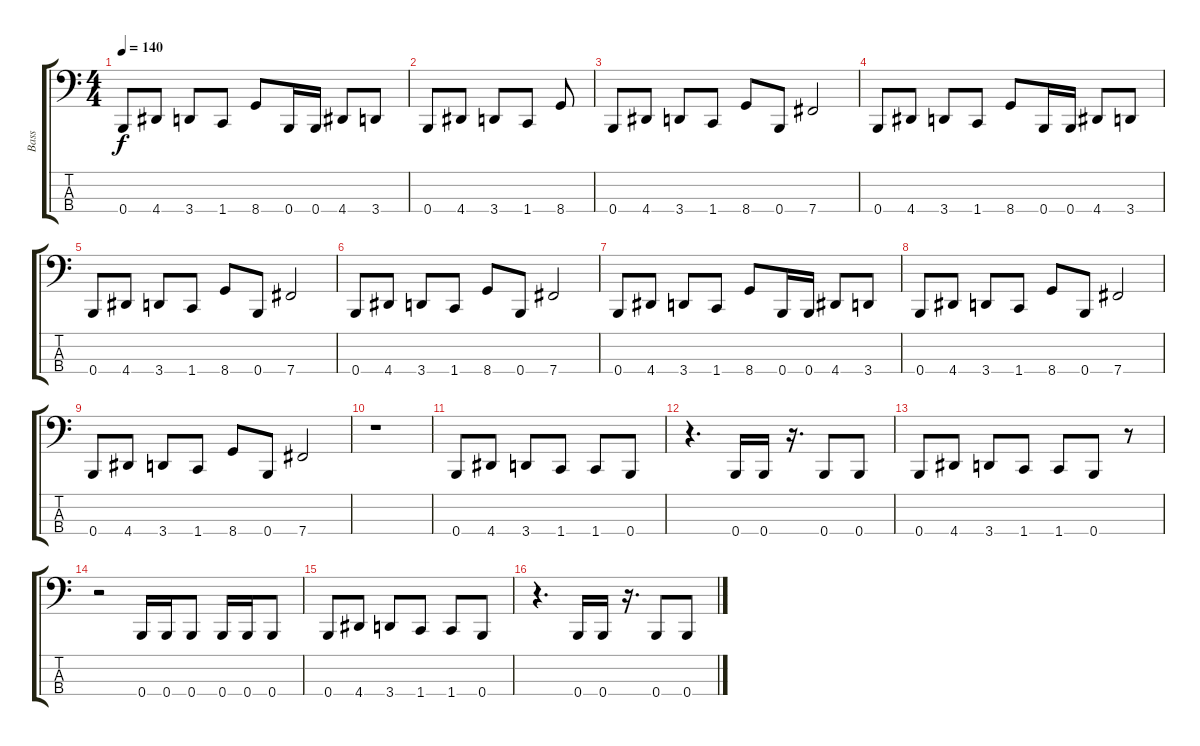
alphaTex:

\track ("Bass" "Bass") {instrument electricbasspick}
\staff {score tabs}
\tuning (E2 B1 Gb1 B0) {hide}
\ts (4 4)
\tempo 140
\clef f4
\ks c
0.4.8{dy f} 4.4.8 3.4.8 1.4.8 8.4.8 0.4.16 0.4.16 4.4.8 3.4.8 |
0.4.8 4.4.8 3.4.8 1.4.8 8.4.8 |
0.4.8 4.4.8 3.4.8 1.4.8 8.4.8 0.4.8 7.4.2 |
0.4.8 4.4.8 3.4.8 1.4.8 8.4.8 0.4.16 0.4.16 4.4.8 3.4.8 |
0.4.8 4.4.8 3.4.8 1.4.8 8.4.8 0.4.8 7.4.2 |
0.4.8 4.4.8 3.4.8 1.4.8 8.4.8 0.4.8 7.4.2 |
0.4.8 4.4.8 3.4.8 1.4.8 8.4.8 0.4.16 0.4.16 4.4.8 3.4.8 |
0.4.8 4.4.8 3.4.8 1.4.8 8.4.8 0.4.8 7.4.2 |
0.4.8 4.4.8 3.4.8 1.4.8 8.4.8 0.4.8 7.4.2 |
r.1 |
0.4.8 4.4.8 3.4.8 1.4.8 1.4.8 0.4.8 |
r.4{d} 0.4.16 0.4.16 r.16{d} 0.4.8 0.4.8 |
0.4.8 4.4.8 3.4.8 1.4.8 1.4.8 0.4.8 r.8 |
r.2 0.4.16 0.4.16 0.4.8 0.4.16 0.4.16 0.4.8 |
0.4.8 4.4.8 3.4.8 1.4.8 1.4.8 0.4.8 |
r.4{d} 0.4.16 0.4.16 r.16{d} 0.4.8 0.4.8
